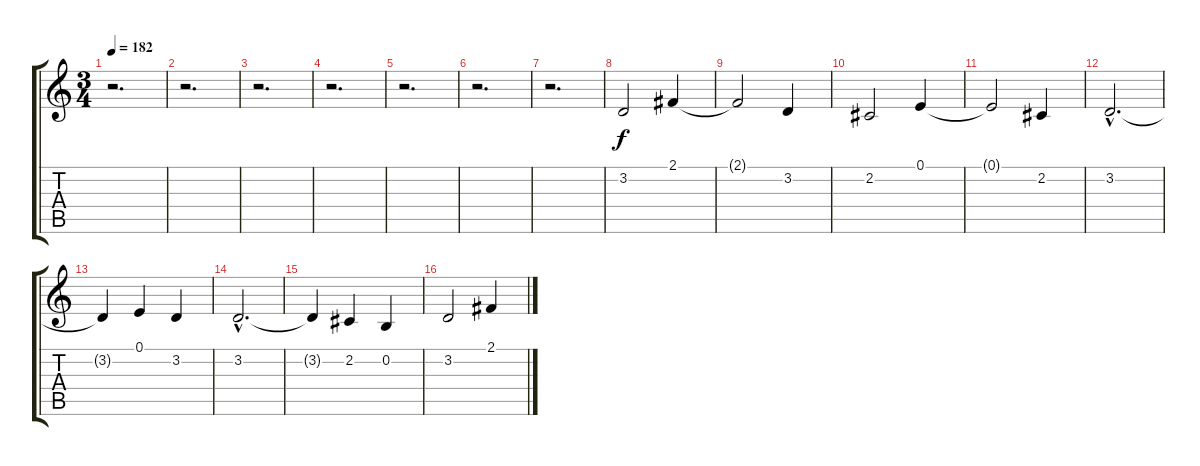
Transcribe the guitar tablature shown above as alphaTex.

\track "" {instrument fx4atmosphere}
\staff {score tabs}
\tuning (E4 B3 G3 D3 A2 E2) {hide}
\ts (3 4)
\tempo 182
\clef g2
\ks c
r.2{d dy mf} |
r.2{d} |
r.2{d} |
r.2{d} |
r.2{d} |
r.2{d} |
r.2{d} |
3.2.2{dy f} 2.1.4 |
2.1{t}.2 3.2.4 |
2.2.2 0.1.4 |
0.1{t}.2 2.2.4 |
3.2{hac}.2{d} |
3.2{t}.4 0.1.4 3.2.4 |
3.2{hac}.2{d} |
3.2{t}.4 2.2.4 0.2.4 |
3.2.2 2.1.4
